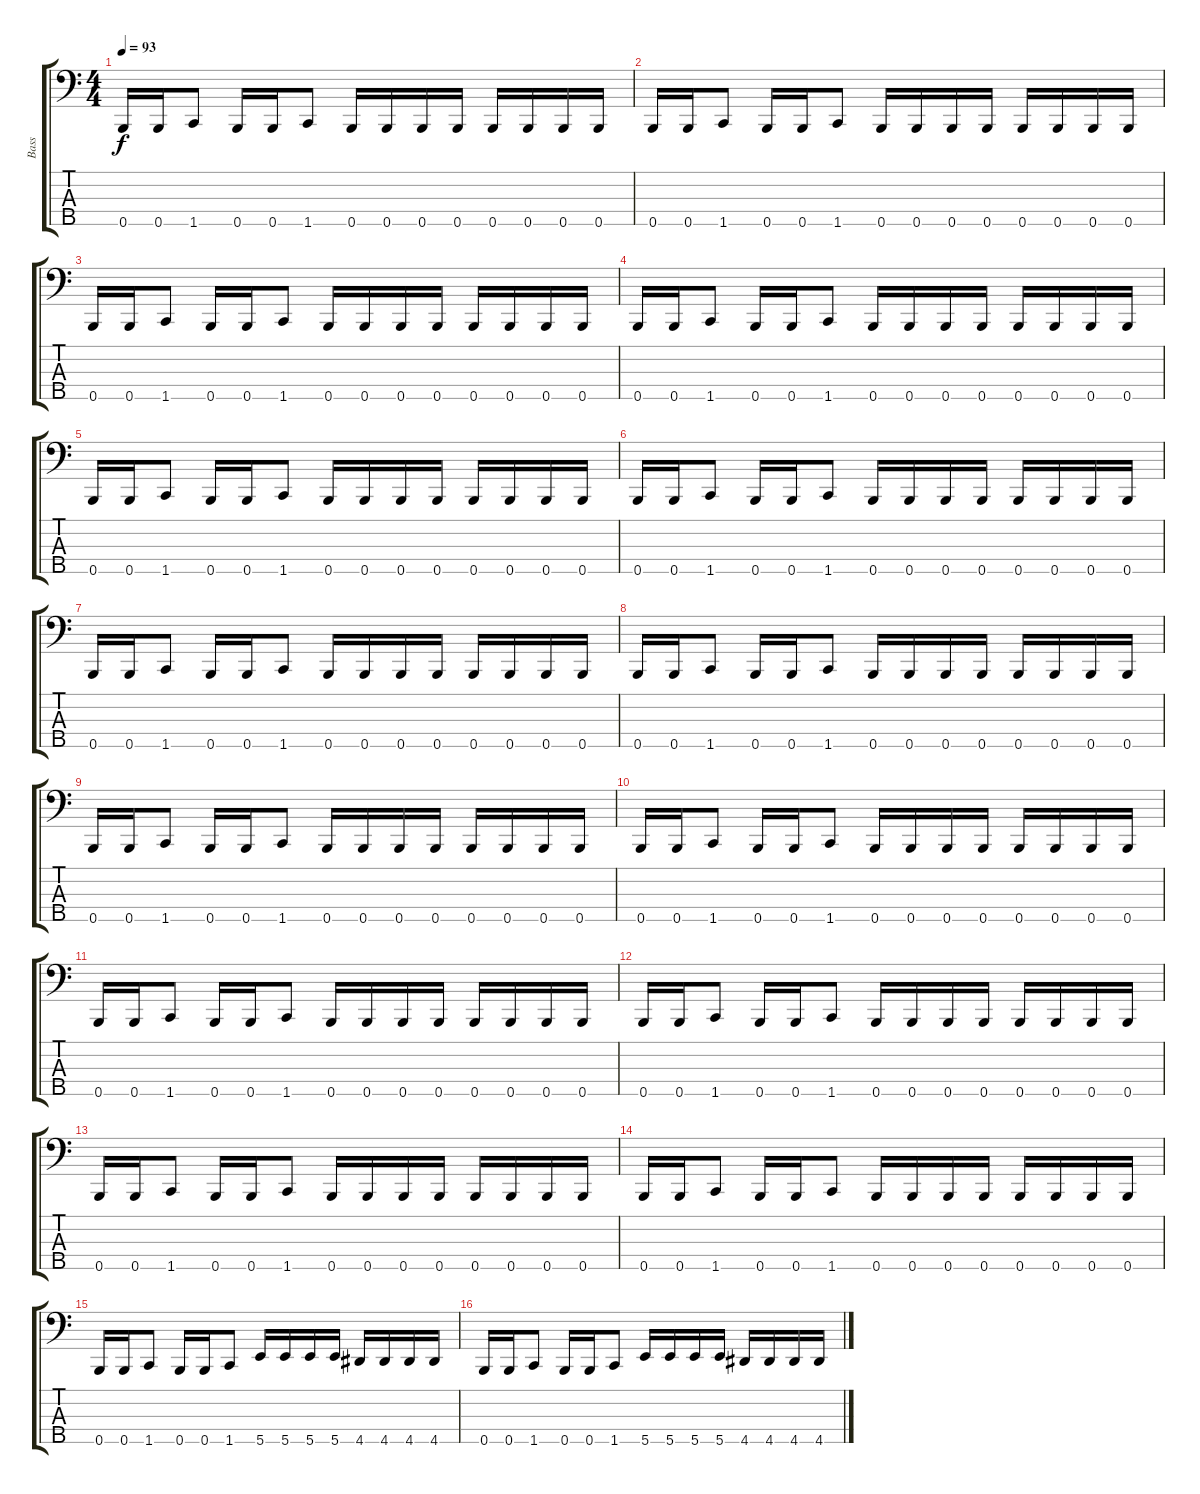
\track ("Bass" "Bass") {instrument electricbasspick}
\staff {score tabs}
\tuning (G2 D2 A1 E1 B0) {hide}
\ts (4 4)
\tempo 93
\clef f4
\ks c
0.5.16{dy f} 0.5.16 1.5.8 0.5.16 0.5.16 1.5.8 0.5.16 0.5.16 0.5.16 0.5.16 0.5.16 0.5.16 0.5.16 0.5.16 |
0.5.16 0.5.16 1.5.8 0.5.16 0.5.16 1.5.8 0.5.16 0.5.16 0.5.16 0.5.16 0.5.16 0.5.16 0.5.16 0.5.16 |
0.5.16 0.5.16 1.5.8 0.5.16 0.5.16 1.5.8 0.5.16 0.5.16 0.5.16 0.5.16 0.5.16 0.5.16 0.5.16 0.5.16 |
0.5.16 0.5.16 1.5.8 0.5.16 0.5.16 1.5.8 0.5.16 0.5.16 0.5.16 0.5.16 0.5.16 0.5.16 0.5.16 0.5.16 |
0.5.16 0.5.16 1.5.8 0.5.16 0.5.16 1.5.8 0.5.16 0.5.16 0.5.16 0.5.16 0.5.16 0.5.16 0.5.16 0.5.16 |
0.5.16 0.5.16 1.5.8 0.5.16 0.5.16 1.5.8 0.5.16 0.5.16 0.5.16 0.5.16 0.5.16 0.5.16 0.5.16 0.5.16 |
0.5.16 0.5.16 1.5.8 0.5.16 0.5.16 1.5.8 0.5.16 0.5.16 0.5.16 0.5.16 0.5.16 0.5.16 0.5.16 0.5.16 |
0.5.16 0.5.16 1.5.8 0.5.16 0.5.16 1.5.8 0.5.16 0.5.16 0.5.16 0.5.16 0.5.16 0.5.16 0.5.16 0.5.16 |
0.5.16 0.5.16 1.5.8 0.5.16 0.5.16 1.5.8 0.5.16 0.5.16 0.5.16 0.5.16 0.5.16 0.5.16 0.5.16 0.5.16 |
0.5.16 0.5.16 1.5.8 0.5.16 0.5.16 1.5.8 0.5.16 0.5.16 0.5.16 0.5.16 0.5.16 0.5.16 0.5.16 0.5.16 |
0.5.16 0.5.16 1.5.8 0.5.16 0.5.16 1.5.8 0.5.16 0.5.16 0.5.16 0.5.16 0.5.16 0.5.16 0.5.16 0.5.16 |
0.5.16 0.5.16 1.5.8 0.5.16 0.5.16 1.5.8 0.5.16 0.5.16 0.5.16 0.5.16 0.5.16 0.5.16 0.5.16 0.5.16 |
0.5.16 0.5.16 1.5.8 0.5.16 0.5.16 1.5.8 0.5.16 0.5.16 0.5.16 0.5.16 0.5.16 0.5.16 0.5.16 0.5.16 |
0.5.16 0.5.16 1.5.8 0.5.16 0.5.16 1.5.8 0.5.16 0.5.16 0.5.16 0.5.16 0.5.16 0.5.16 0.5.16 0.5.16 |
0.5.16 0.5.16 1.5.8 0.5.16 0.5.16 1.5.8 5.5.16 5.5.16 5.5.16 5.5.16 4.5.16 4.5.16 4.5.16 4.5.16 |
0.5.16 0.5.16 1.5.8 0.5.16 0.5.16 1.5.8 5.5.16 5.5.16 5.5.16 5.5.16 4.5.16 4.5.16 4.5.16 4.5.16
